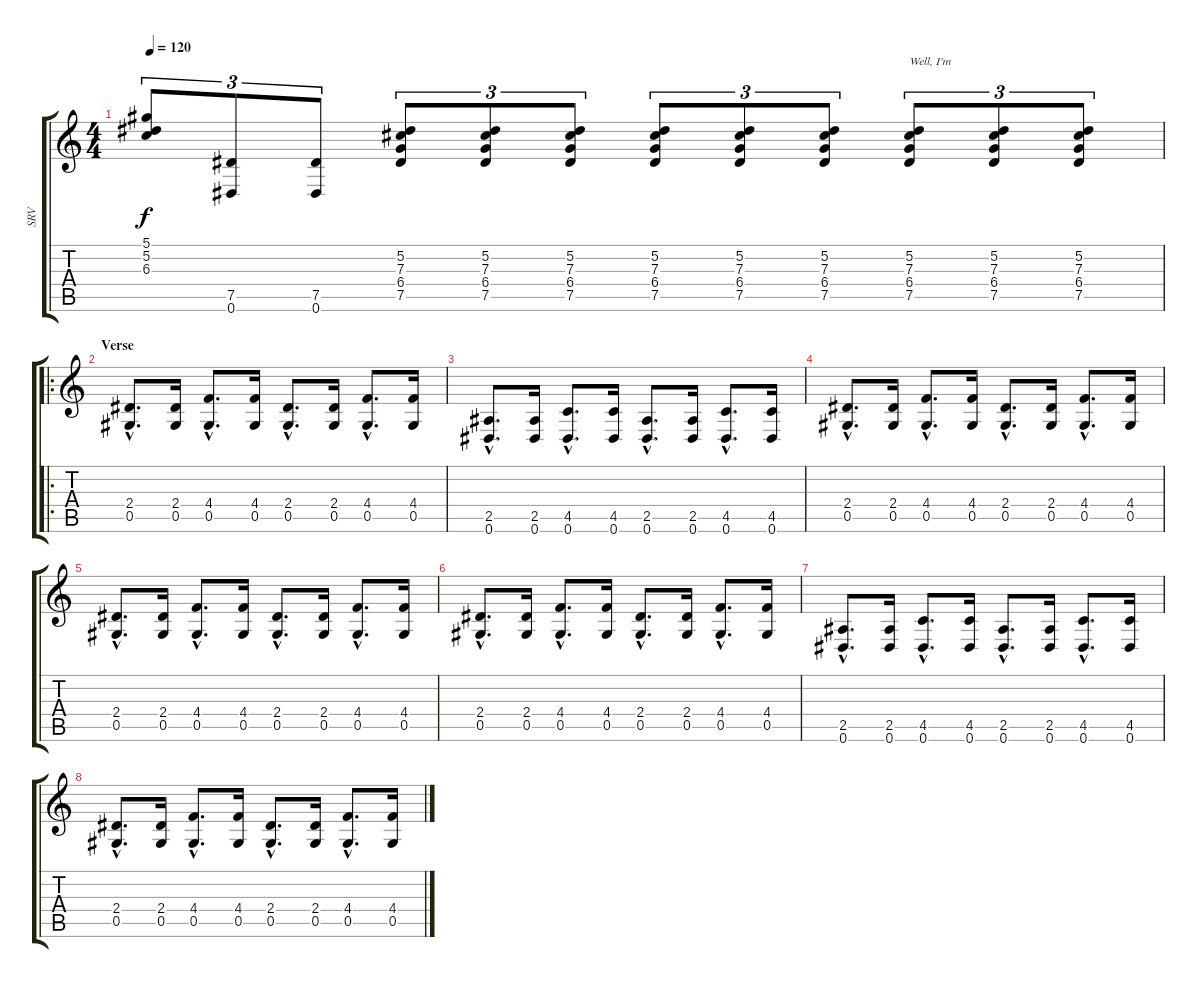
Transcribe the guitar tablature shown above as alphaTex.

\track ("SRV" "SRV") {instrument electricguitarclean}
\staff {score tabs}
\tuning (Eb4 Bb3 Gb3 Db3 Ab2 Eb2) {hide}
\ts (4 4)
\tempo 120
\clef g2
\ks c
(5.1 5.2 6.3).8{tu (3 2) dy f} (7.5 0.6).8{tu (3 2)} (7.5 0.6).8{tu (3 2)} (5.2 7.3 6.4 7.5).8{tu (3 2)} (5.2 7.3 6.4 7.5).8{tu (3 2)} (5.2 7.3 6.4 7.5).8{tu (3 2)} (5.2 7.3 6.4 7.5).8{tu (3 2)} (5.2 7.3 6.4 7.5).8{tu (3 2)} (5.2 7.3 6.4 7.5).8{tu (3 2)} (5.2 7.3 6.4 7.5).8{tu (3 2) txt "Well, I'm"} (5.2 7.3 6.4 7.5).8{tu (3 2)} (5.2 7.3 6.4 7.5).8{tu (3 2)} |
\ro
\section ("" "Verse")
(2.4{hac} 0.5{hac}).8{d} (2.4 0.5).16 (4.4{hac} 0.5{hac}).8{d} (4.4 0.5).16 (2.4{hac} 0.5{hac}).8{d} (2.4 0.5).16 (4.4{hac} 0.5{hac}).8{d} (4.4 0.5).16 |
(2.5{hac} 0.6{hac}).8{d} (2.5 0.6).16 (4.5{hac} 0.6{hac}).8{d} (4.5 0.6).16 (2.5{hac} 0.6{hac}).8{d} (2.5 0.6).16 (4.5{hac} 0.6{hac}).8{d} (4.5 0.6).16 |
(2.4{hac} 0.5{hac}).8{d} (2.4 0.5).16 (4.4{hac} 0.5{hac}).8{d} (4.4 0.5).16 (2.4{hac} 0.5{hac}).8{d} (2.4 0.5).16 (4.4{hac} 0.5{hac}).8{d} (4.4 0.5).16 |
(2.4{hac} 0.5{hac}).8{d} (2.4 0.5).16 (4.4{hac} 0.5{hac}).8{d} (4.4 0.5).16 (2.4{hac} 0.5{hac}).8{d} (2.4 0.5).16 (4.4{hac} 0.5{hac}).8{d} (4.4 0.5).16 |
(2.4{hac} 0.5{hac}).8{d} (2.4 0.5).16 (4.4{hac} 0.5{hac}).8{d} (4.4 0.5).16 (2.4{hac} 0.5{hac}).8{d} (2.4 0.5).16 (4.4{hac} 0.5{hac}).8{d} (4.4 0.5).16 |
(2.5{hac} 0.6{hac}).8{d} (2.5 0.6).16 (4.5{hac} 0.6{hac}).8{d} (4.5 0.6).16 (2.5{hac} 0.6{hac}).8{d} (2.5 0.6).16 (4.5{hac} 0.6{hac}).8{d} (4.5 0.6).16 |
(2.4{hac} 0.5{hac}).8{d} (2.4 0.5).16 (4.4{hac} 0.5{hac}).8{d} (4.4 0.5).16 (2.4{hac} 0.5{hac}).8{d} (2.4 0.5).16 (4.4{hac} 0.5{hac}).8{d} (4.4 0.5).16
